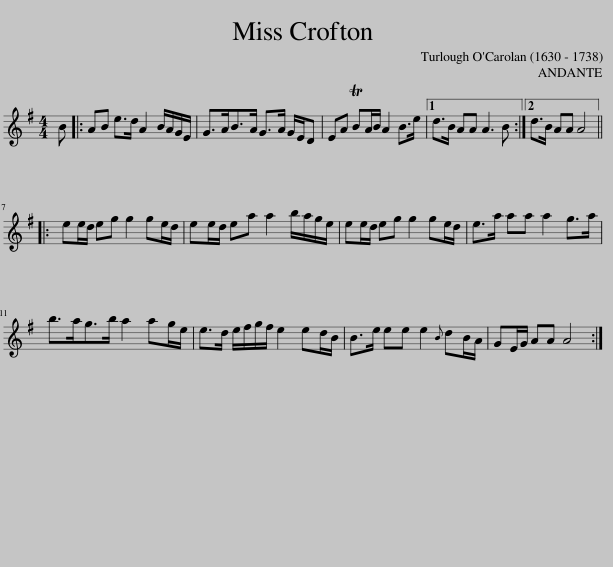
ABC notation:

X:1
L:1/8
M:4/4
I:linebreak $
K:G
V:1 treble
V:1
 B |: AB e>d A2 B/A/G/E/ | G>AB>A G>A G/E/D | EA TBA/B/ A2 B>e |1 d>B AA A3 B :|2 %5
 d>B AA A4 |:$ ee/d/ eg g2 ge/d/ | ee/d/ ea a2 b/a/g/e/ | ee/d/ eg g2 ge/d/ | e>a aa a2 g>a |$ %10
 b>ag>b a2 ag/e/ | e>d e/f/g/f/ e2 ed/B/ | B>e ee e2{B} dB/A/ | GE/G/ AA A4 :| %14
